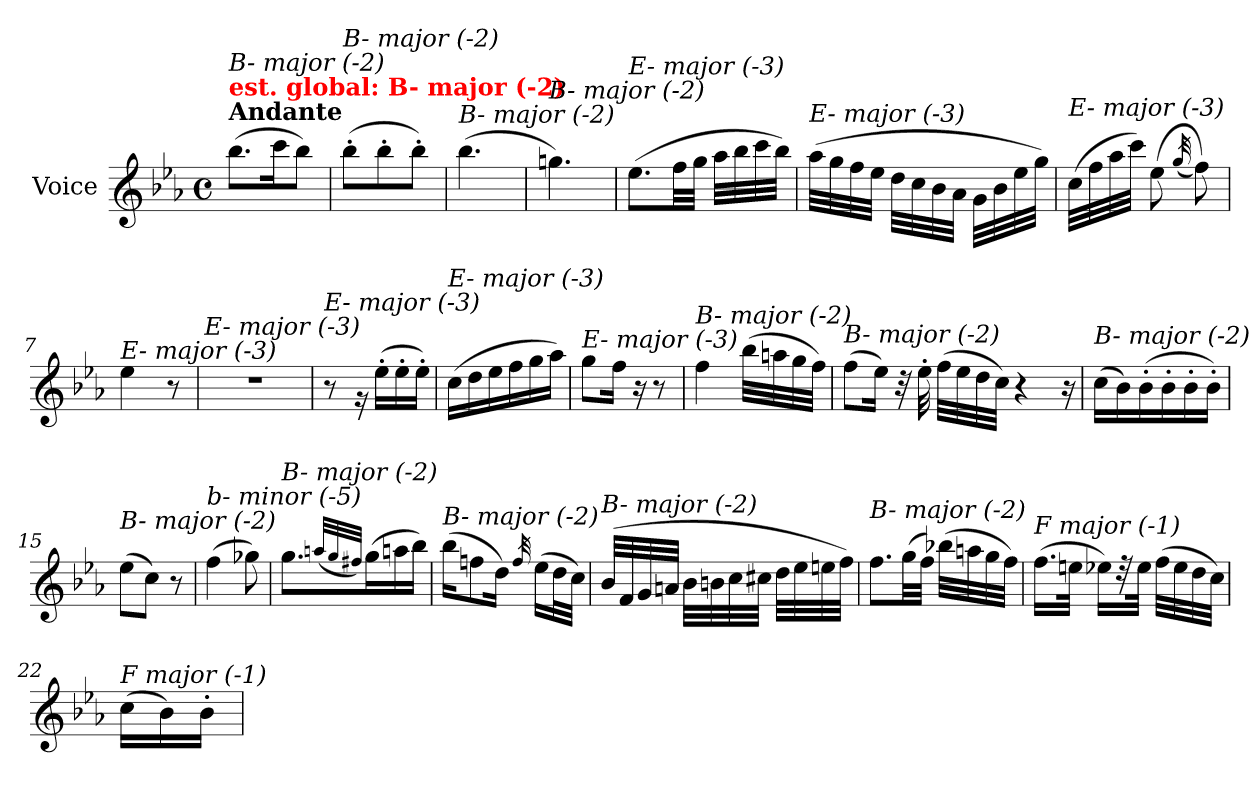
**kern
*part1
*staff1
*I"Voice
*clefG2
*k[b-e-a-]
*E-:
*M4/4
*met(c)
=
!LO:TX:a:B:t=Andante
!LO:TX:a:B:color=#FF0000:t=est. global&colon; B- major (-2)
!LO:TX:i:t=B- major (-2)
(>8.bb-\L
16ccc\k
8bb-\J)
=1
!LO:TX:i:t=B- major (-2)
(>8bb-'>\L
8bb-'>\
8bb-'>\J)
=2
!LO:TX:i:t=B- major (-2)
(>4.bb-\
=3
!LO:TX:i:t=B- major (-2)
4.ggn\)
=4
!LO:TX:i:t=E- major (-3)
(>8.ee-\L
32ff\LL
32gg\JJJ
32aa-\LLL
32bb-\
32ccc\
32bb-\JJJ)
=5
!LO:TX:i:t=E- major (-3)
(>32aa-\LLL
32gg\
32ff\
32ee-\JJJ
32dd\LLL
32cc\
32b-\
32a-\JJJ
32g\LLL
32b-\
32ee-\
32gg\JJJ)
!!LO:LB:g=z
=6
!LO:TX:i:t=E- major (-3)
(>32cc\LLL
32ff\
32aa-\
32ccc\JJJ)
(<8ee-\
(<32qgg/
8ff\))
=7
!LO:TX:i:t=E- major (-3)
4ee-\
8r
=8
!LO:TX:i:t=E- major (-3)
1r
=9
!LO:TX:i:t=E- major (-3)
8r
16rg
(>16ee-'>\LL
16ee-'>\
16ee-'>\JJ)
=10
!LO:TX:i:t=E- major (-3)
(>16cc\LL
16dd\
16ee-\
16ff\
16gg\
16aa-\JJ)
=11
!LO:TX:i:t=E- major (-3)
8gg\L
16ff\Jk
16r
8r
=12
!LO:TX:i:t=B- major (-2)
4ff\
(>32bb-\LLL
32aan\
32gg\
32ff\JJJ)
!!LO:LB:g=z
=13
!LO:TX:i:t=B- major (-2)
(>8ff\L
16ee-\Jk)
32r
32ee-'>\
(>32ff\LLL
32ee-\
32dd\
32cc\JJJ)
4r
16r
=14
!LO:TX:i:t=B- major (-2)
(>16cc\LL
16b-\)
(>16b-'>\
16b-'>\
16b-'>\
16b-'>\JJ)
=15
!LO:TX:i:t=B- major (-2)
(>8ee-\L
8cc\J)
8r
=16
!LO:TX:i:t=b- minor (-5)
(>4ff\
8gg-Xi\)
=17
!LO:TX:i:t=B- major (-2)
8.gg\L
(<32qaan/LLL
32qgg/
32qff#X/JJJ)
(>16gg\L
16aa\
16bb-\JJ)
=18
!LO:TX:i:t=B- major (-2)
(>16bb-\KL
8ffn\
16dd\Jk)
32qff/
(>16ee-\LL
32dd\L
32cc\JJJ)
!!LO:LB:g=z
=19
!LO:TX:i:t=B- major (-2)
(>32b-/LLL
32f/
32g/
32an/JJJ
32b-\LLL
32bn\
32cc\
32cc#X\JJJ
32dd\LLL
32ee-\
32een\
32ff\JJJ)
=20
!LO:TX:i:t=B- major (-2)
8.ff\L
(>32gg\LL
32ff\JJJ)
(>32bb-X\LLL
32aan\
32gg\
32ff\JJJ)
=21
!LO:TX:i:t=F major (-1)
(>16.ff\LL
32een\JJk
16ee-X\KL)
32rdd
32ee-\Jkk
(>32ff\LLL
32ee-\
32dd\
32cc\JJJ)
=22
!LO:TX:i:t=F major (-1)
(>16cc\LL
16b-\)
16b-'>\JJ
=
*-
